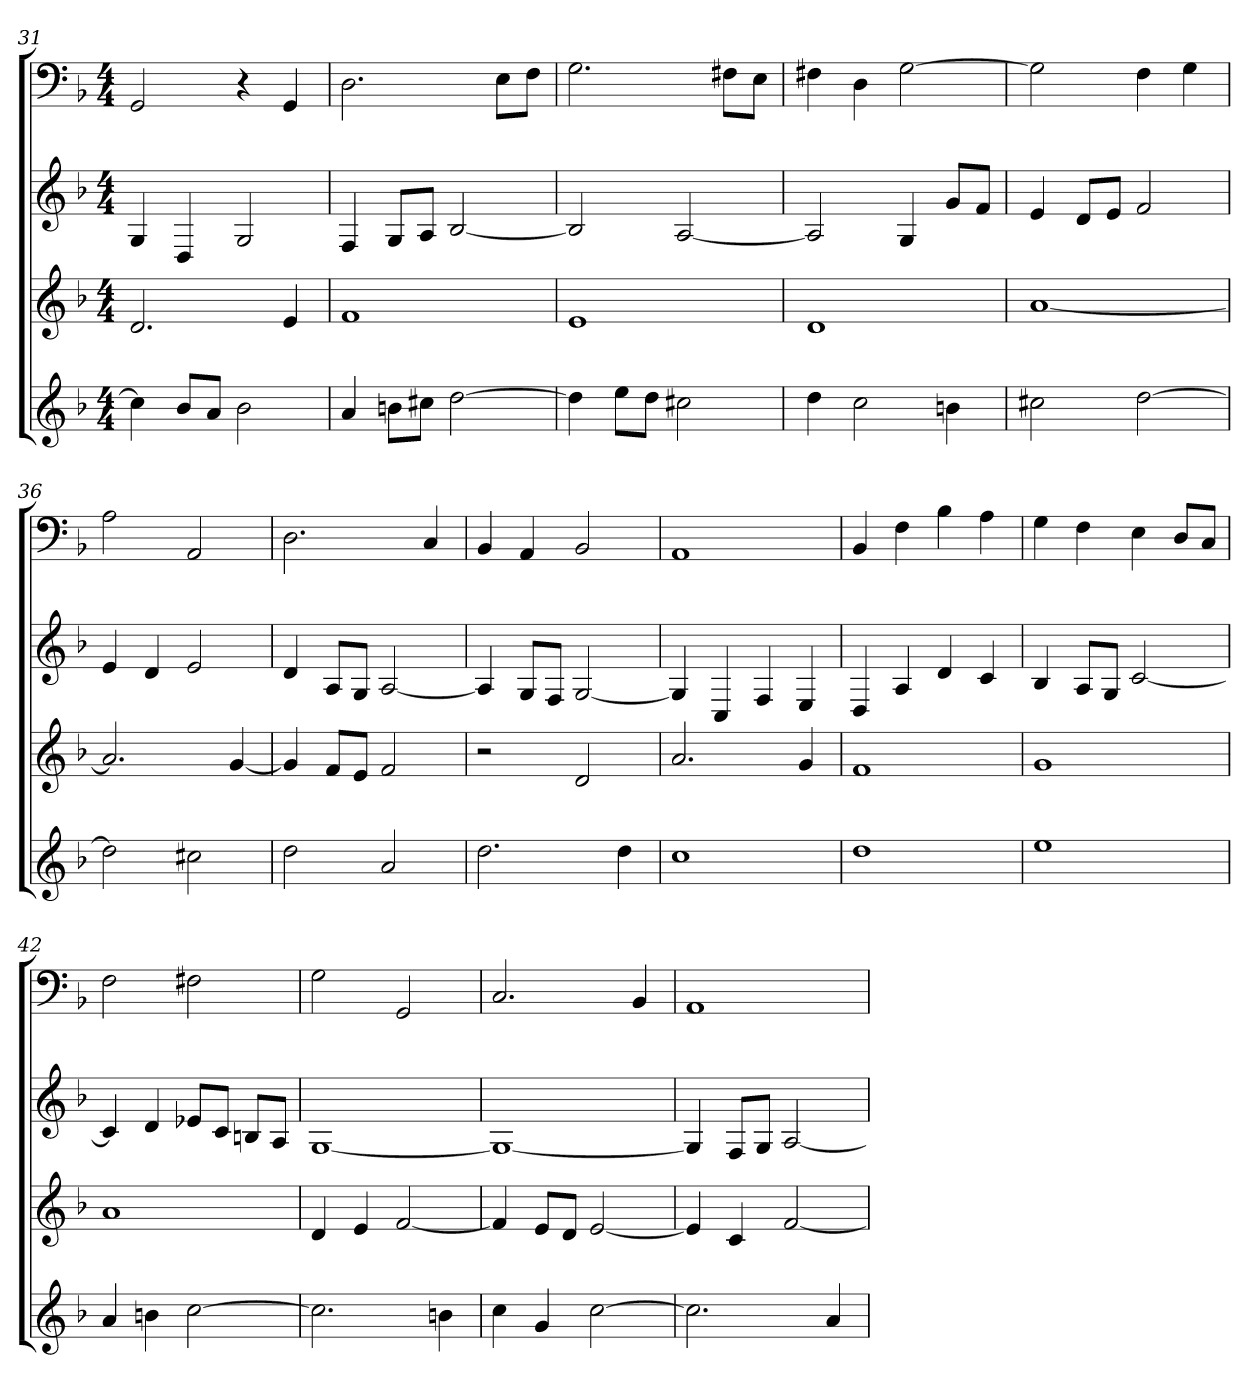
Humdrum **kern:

**kern	**kern	**kern	**kern
*part4	*part3	*part2	*part1
*staff4	*staff3	*staff2	*staff1
*k[b-]	*k[b-]	*k[b-]	*k[b-]
*d:	*d:	*d:	*d:
*M4/4	*M4/4	*M4/4	*M4/4
=31	=31	=31	=31
4cc]	2.d	4G	2GG
8b-L	.	4D	.
8aJ	.	.	.
2b-	.	2G	4r
.	4e	.	4GG
=32	=32	=32	=32
4a	1f	4F	2.D
8bnL	.	8GL	.
8cc#XJ	.	8AJ	.
[2dd	.	[2B-	.
.	.	.	8EL
.	.	.	8FJ
=33	=33	=33	=33
4dd]	1e	2B-]	2.G
8eeL	.	.	.
8ddJ	.	.	.
2cc#X	.	[2A	.
.	.	.	8F#XL
.	.	.	8EJ
=34	=34	=34	=34
4dd	1d	2A]	4F#X
2cc	.	.	4D
.	.	4G	[2G
4bn	.	8gL	.
.	.	8fJ	.
=35	=35	=35	=35
2cc#X	[1a	4e	2G]
.	.	8dL	.
.	.	8eJ	.
[2dd	.	2f	4F
.	.	.	4G
=36	=36	=36	=36
2dd]	2.a]	4e	2A
.	.	4d	.
2cc#X	.	2e	2AA
.	[4g	.	.
=37	=37	=37	=37
2dd	4g]	4d	2.D
.	8fL	8AL	.
.	8eJ	8GJ	.
2a	2f	[2A	.
.	.	.	4C
=38	=38	=38	=38
2.dd	2r	4A]	4BB-
.	.	8GL	4AA
.	.	8FJ	.
.	2d	[2G	2BB-
4dd	.	.	.
=39	=39	=39	=39
1cc	2.a	4G]	1AA
.	.	4C	.
.	.	4F	.
.	4g	4E	.
=40	=40	=40	=40
1dd	1f	4D	4BB-
.	.	4A	4F
.	.	4d	4B-
.	.	4c	4A
=41	=41	=41	=41
1ee	1g	4B-	4G
.	.	8AL	4F
.	.	8GJ	.
.	.	[2c	4E
.	.	.	8DL
.	.	.	8CJ
=42	=42	=42	=42
4a	1a	4c]	2F
4bn	.	4d	.
[2cc	.	8e-XL	2F#X
.	.	8cJ	.
.	.	8BnL	.
.	.	8AJ	.
=43	=43	=43	=43
2.cc]	4d	[1G	2G
.	4e	.	.
.	[2f	.	2GG
4bn	.	.	.
=44	=44	=44	=44
4cc	4f]	1G_	2.C
4g	8eL	.	.
.	8dJ	.	.
[2cc	[2e	.	.
.	.	.	4BB-
=45	=45	=45	=45
2.cc]	4e]	4G]	1AA
.	4c	8FL	.
.	.	8GJ	.
.	[2f	[2A	.
4a	.	.	.
=	=	=	=
*-	*-	*-	*-
